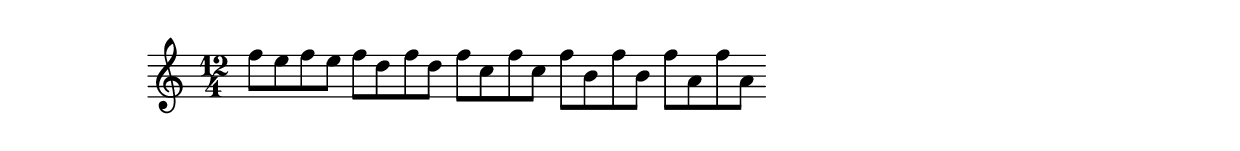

\version "2.3.4"
\header {
	texidoc = "For juxtaposed chords with the same direction, a
slight optical correction is used. It is constant, and works only if
two chords have no common head-positions range."
}

\score {  \relative c'' {
\stemDown
\time 12/4
  f8[
      e f e]  f[ d f d]  f[ c f c]  f[ b, f' b,]  f'[ a, f' a,]
}
\paper { raggedright = ##t}
}

